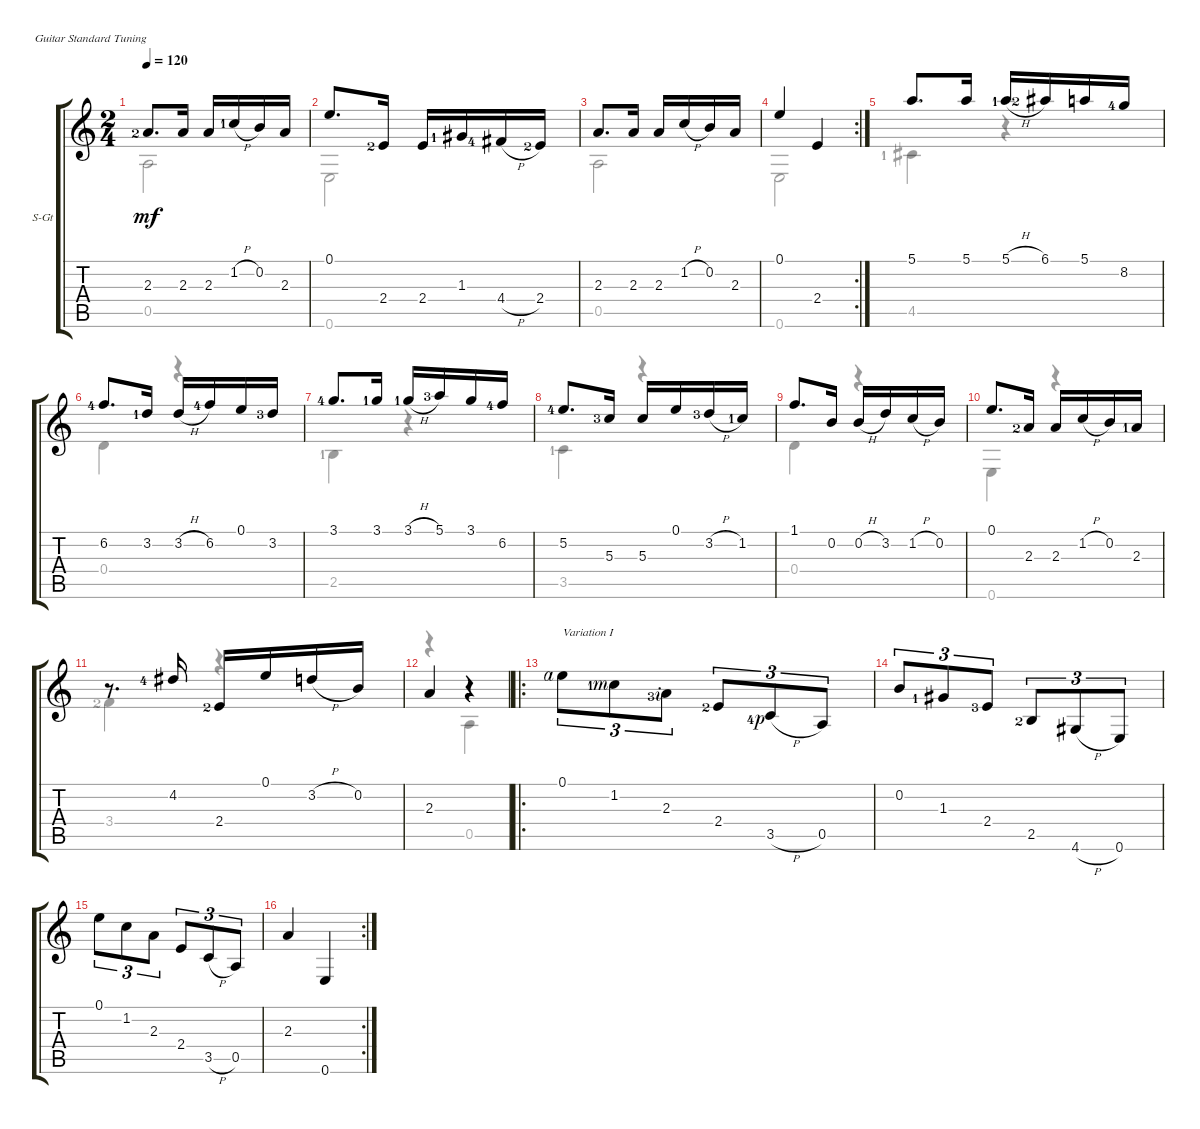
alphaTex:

\defaultSystemsLayout 4
\bracketExtendMode groupsimilarinstruments
\firstSystemTrackNameOrientation horizontal
\otherSystemsTrackNameOrientation horizontal
\track ("Steel Guitar" "S-Gt") {instrument acousticguitarsteel}
\staff {score tabs}
\tuning (E4 B3 G3 D3 A2 E2)
\voice
\ts (2 4)
\tempo 120
\clef g2
\ks c
2.3{lf 3}.8{d dy mf instrument acousticguitarsteel} 2.3.16 2.3.16 1.2{h lf 2}.16 0.2.16 2.3.16 |
0.1.8{d} 2.4{lf 3}.16 2.4.16 1.3{lf 2}.16 4.4{h lf 5}.16 2.4{lf 3}.16 |
2.3.8{d} 2.3.16 2.3.16 1.2{h}.16 0.2.16 2.3.16 |
\rc 2
0.1.4 2.4.4 |
5.1.8{d} 5.1.16 5.1{h lf 2}.16 6.1{lf 3}.16 5.1.16 8.2{lf 5}.16 |
6.2{lf 5}.8{d} 3.2{lf 2}.16 3.2{h}.16 6.2{lf 5}.16 0.1.16 3.2{lf 4}.16 |
3.1{lf 5}.8{d} 3.1{lf 2}.16 3.1{h lf 2}.16 5.1{lf 4}.16 3.1.16 6.2{lf 5}.16 |
5.2{lf 5}.8{d} 5.3{lf 4}.16 5.3.16 0.1.16 3.2{h lf 4}.16 1.2{lf 2}.16 |
1.1.8{d} 0.2.16 0.2{h}.16 3.2.16 1.2{h}.16 0.2.16 |
0.1.8{d} 2.3{lf 3}.16 2.3.16 1.2{h}.16 0.2.16 2.3{lf 2}.16 |
r.8{d} 4.2{lf 5}.16 2.4{lf 3}.16 0.1.16 3.2{h}.16 0.2.16 |
2.3.4 r.4 |
\ro
0.1{rf 4}.8{tu (3 2) txt "Variation I"} 1.2{lf 2 rf 3}.8{tu (3 2)} 2.3{lf 4 rf 2}.8{tu (3 2)} 2.4{lf 3}.8{tu (3 2)} 3.5{h lf 5 rf 1}.8{tu (3 2)} 0.5.8{tu (3 2)} |
0.2.8{tu (3 2)} 1.3{lf 2}.8{tu (3 2)} 2.4{lf 4}.8{tu (3 2)} 2.5{lf 3}.8{tu (3 2)} 4.6{h}.8{tu (3 2)} 0.6.8{tu (3 2)} |
0.1.8{tu (3 2)} 1.2.8{tu (3 2)} 2.3.8{tu (3 2)} 2.4.8{tu (3 2)} 3.5{h}.8{tu (3 2)} 0.5.8{tu (3 2)} |
\rc 2
2.3.4 0.6.4
\voice
\clef g2
\ottava regular
\simile none
\ks c
0.5.2{dy mf} |
0.6.2 |
0.5.2 |
0.6.2 |
4.5{lf 2}.4 r.4 |
0.4.4 r.4 |
2.5{lf 2}.4 r.4 |
3.5{lf 2}.4 r.4 |
0.4.4 r.4 |
0.6.4 r.4 |
3.4{lf 3}.4 r.4 |
r.4 0.5.4 |
|
|
|
